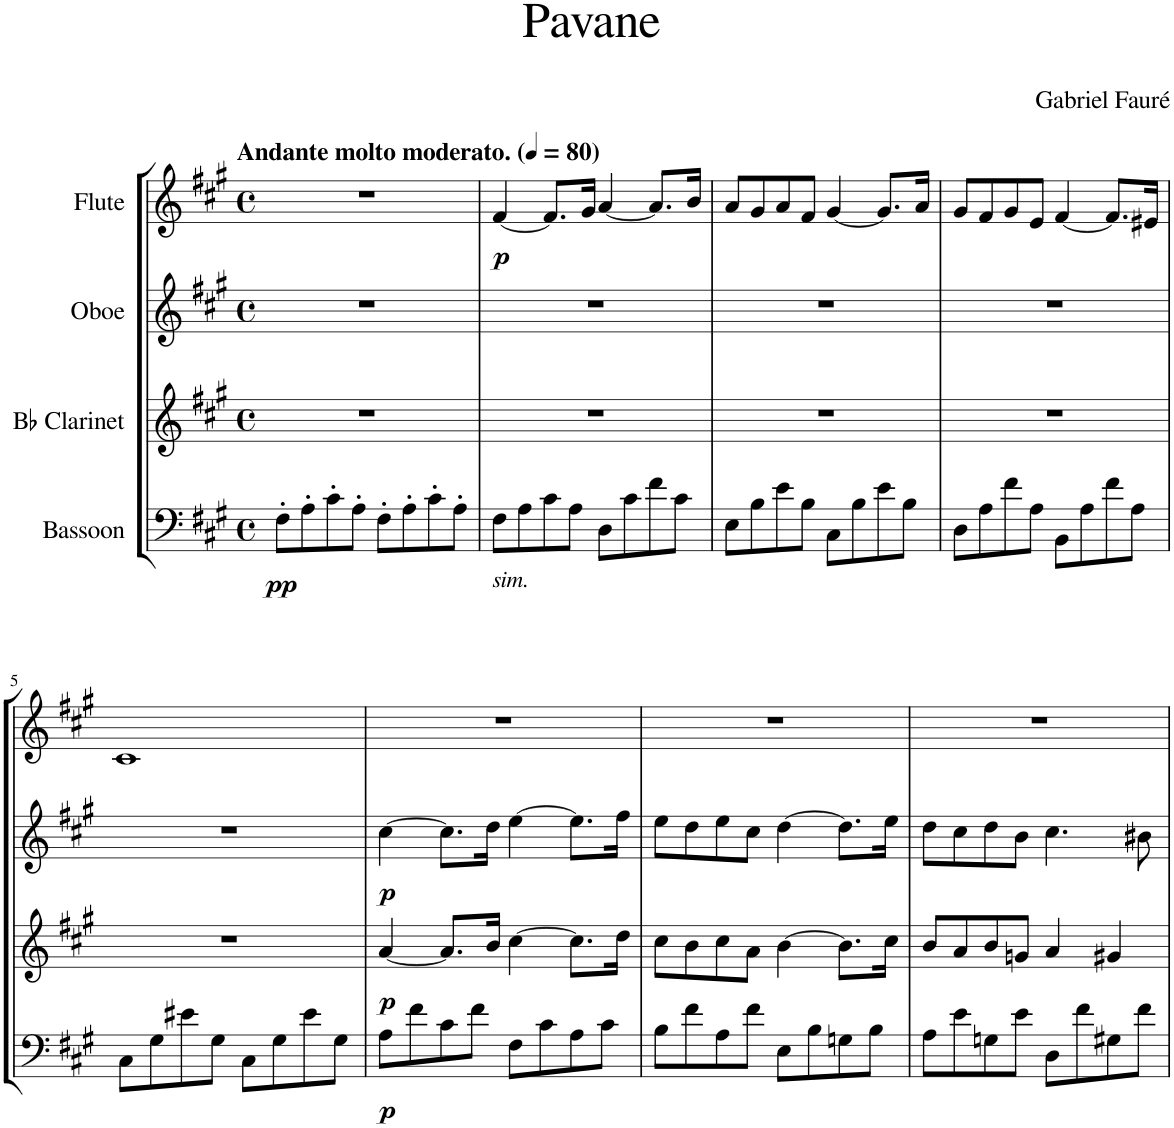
**kern	**dynam	**kern	**dynam	**kern	**dynam	**kern	**dynam
*part4	*part4	*part3	*part3	*part2	*part2	*part1	*part1
*staff4	*staff4	*staff3	*staff3	*staff2	*staff2	*staff1	*staff1
*I"Bassoon	*	*I"Bb Clarinet	*	*I"Oboe	*	*I"Flute	*
*I'Bsn	*	*I'Cl	*	*I'Ob	*	*I'Fl	*
*clefF4	*	*clefG2	*	*clefG2	*	*clefG2	*
*	*	*ITrd1c2	*	*	*	*	*
*k[f#c#g#]	*	*k[f#c#g#]	*	*k[f#c#g#]	*	*k[f#c#g#]	*
*M4/4	*	*M4/4	*	*M4/4	*	*M4/4	*
*met(c)	*	*met(c)	*	*met(c)	*	*met(c)	*
*MM80	*	*MM80	*	*MM80	*	*MM80	*
=1	=1	=1	=1	=1	=1	=1	=1
!	!	!	!	!	!	!LO:TX:a:B:t=Andante molto moderato.	!
!	!LO:DY:b	!	!	!	!	!	!
8F#'\L	pp	1r	.	1r	.	1r	.
8A'\	.	.	.	.	.	.	.
8c#'\	.	.	.	.	.	.	.
8A'\J	.	.	.	.	.	.	.
8F#'\L	.	.	.	.	.	.	.
8A'\	.	.	.	.	.	.	.
8c#'\	.	.	.	.	.	.	.
8A'\J	.	.	.	.	.	.	.
=2	=2	=2	=2	=2	=2	=2	=2
!LO:TX:b:i:t=sim.	!	!	!	!	!	!	!
!	!	!	!	!	!	!	!LO:DY:b
8F#\L	.	1r	.	1r	.	[4f#/	p
8A\	.	.	.	.	.	.	.
8c#\	.	.	.	.	.	8.f#/L]	.
8A\J	.	.	.	.	.	.	.
.	.	.	.	.	.	16g#/Jk	.
8D\L	.	.	.	.	.	[4a/	.
8c#\	.	.	.	.	.	.	.
8f#\	.	.	.	.	.	8.a/L]	.
8c#\J	.	.	.	.	.	.	.
.	.	.	.	.	.	16b/Jk	.
=3	=3	=3	=3	=3	=3	=3	=3
8E\L	.	1r	.	1r	.	8a/L	.
8B\	.	.	.	.	.	8g#/	.
8e\	.	.	.	.	.	8a/	.
8B\J	.	.	.	.	.	8f#/J	.
8C#\L	.	.	.	.	.	[4g#/	.
8B\	.	.	.	.	.	.	.
8e\	.	.	.	.	.	8.g#/L]	.
8B\J	.	.	.	.	.	.	.
.	.	.	.	.	.	16a/Jk	.
=4	=4	=4	=4	=4	=4	=4	=4
8D\L	.	1r	.	1r	.	8g#/L	.
8A\	.	.	.	.	.	8f#/	.
8f#\	.	.	.	.	.	8g#/	.
8A\J	.	.	.	.	.	8e/J	.
8BB\L	.	.	.	.	.	[4f#/	.
8A\	.	.	.	.	.	.	.
8f#\	.	.	.	.	.	8.f#/L]	.
8A\J	.	.	.	.	.	.	.
.	.	.	.	.	.	16e#X/Jk	.
!!LO:LB:g=z
=5	=5	=5	=5	=5	=5	=5	=5
8C#\L	.	1r	.	1r	.	1c#	.
8G#\	.	.	.	.	.	.	.
8e#X\	.	.	.	.	.	.	.
8G#\J	.	.	.	.	.	.	.
8C#\L	.	.	.	.	.	.	.
8G#\	.	.	.	.	.	.	.
8e#\	.	.	.	.	.	.	.
8G#\J	.	.	.	.	.	.	.
=6	=6	=6	=6	=6	=6	=6	=6
!	!LO:DY:b	!	!LO:DY:b	!	!LO:DY:b	!	!
8A\L	p	[4a/	p	[4cc#\	p	1r	.
8f#\	.	.	.	.	.	.	.
8c#\	.	8.a/L]	.	8.cc#\L]	.	.	.
8f#\J	.	.	.	.	.	.	.
.	.	16b/Jk	.	16dd\Jk	.	.	.
8F#\L	.	[4cc#\	.	[4ee\	.	.	.
8c#\	.	.	.	.	.	.	.
8A\	.	8.cc#\L]	.	8.ee\L]	.	.	.
8c#\J	.	.	.	.	.	.	.
.	.	16dd\Jk	.	16ff#\Jk	.	.	.
=7	=7	=7	=7	=7	=7	=7	=7
8B\L	.	8cc#\L	.	8ee\L	.	1r	.
8f#\	.	8b\	.	8dd\	.	.	.
8A\	.	8cc#\	.	8ee\	.	.	.
8f#\J	.	8a\J	.	8cc#\J	.	.	.
8E\L	.	[4b\	.	[4dd\	.	.	.
8B\	.	.	.	.	.	.	.
8Gn\	.	8.b\L]	.	8.dd\L]	.	.	.
8B\J	.	.	.	.	.	.	.
.	.	16cc#\Jk	.	16ee\Jk	.	.	.
=8	=8	=8	=8	=8	=8	=8	=8
8A\L	.	8b/L	.	8dd\L	.	1r	.
8e\	.	8a/	.	8cc#\	.	.	.
8Gn\	.	8b/	.	8dd\	.	.	.
8e\J	.	8gn/J	.	8b\J	.	.	.
8D\L	.	4a/	.	4.cc#\	.	.	.
8f#\	.	.	.	.	.	.	.
8G#X\	.	4g#X/	.	.	.	.	.
8f#\J	.	.	.	8b#X\	.	.	.
=	=	=	=	=	=	=	=
*-	*-	*-	*-	*-	*-	*-	*-
